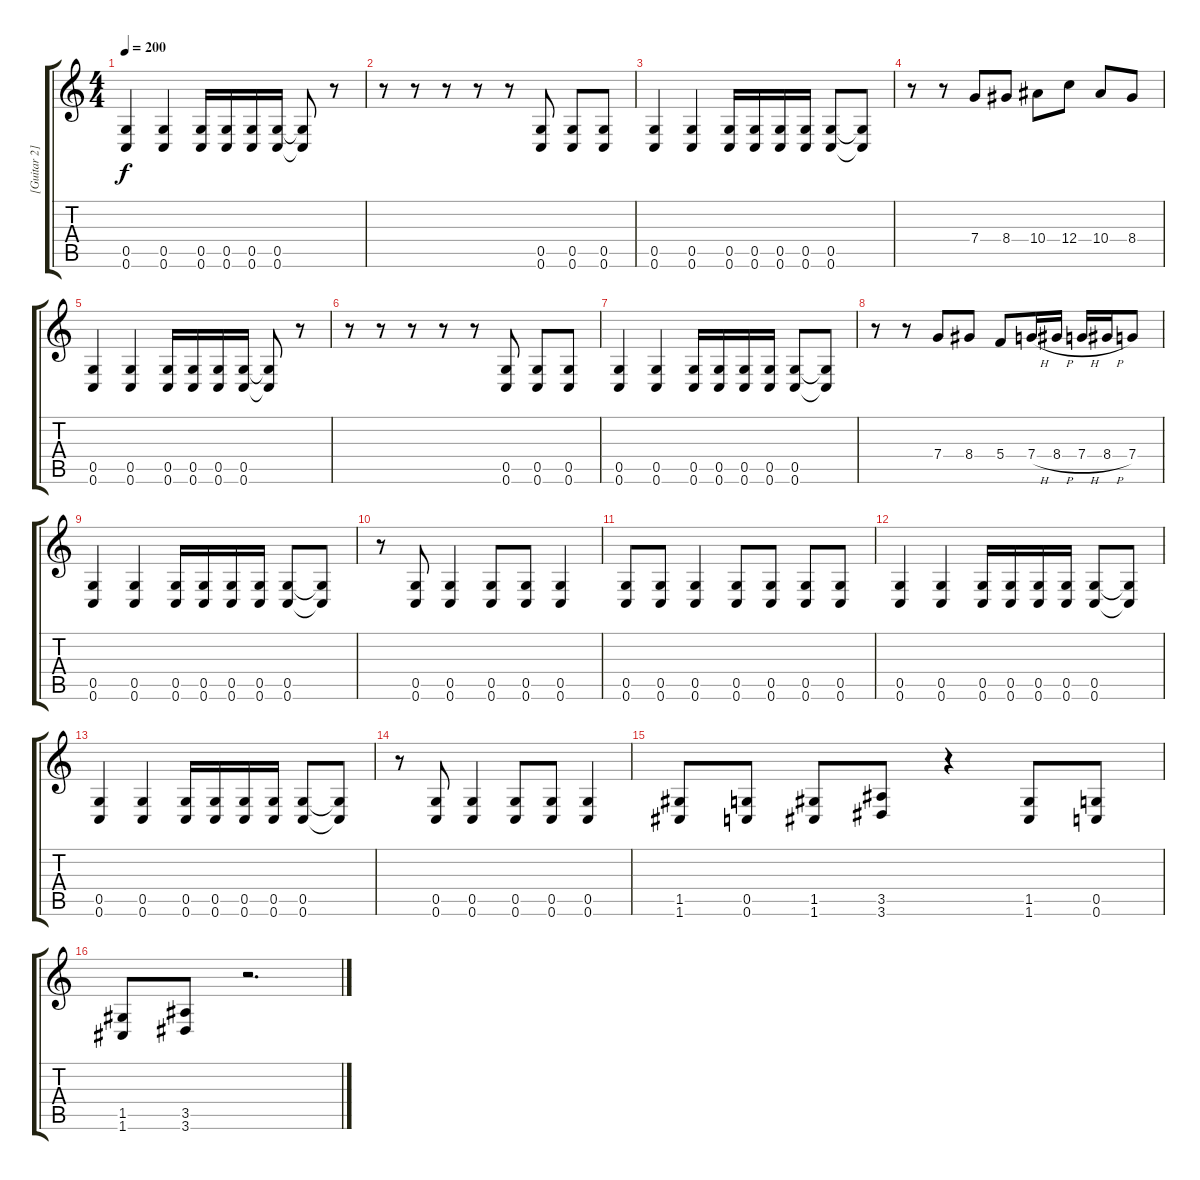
\track ("[Guitar 2]" "[Guitar 2]") {instrument distortionguitar}
\staff {score tabs}
\tuning (D4 A3 F3 C3 G2 C2) {hide}
\ts (4 4)
\tempo 200
\clef g2
\ks c
(0.5 0.6).4{dy f} (0.5 0.6).4 (0.5 0.6).16 (0.5 0.6).16 (0.5 0.6).16 (0.5 0.6).16 (0.5{t} 0.6{t}).8 r.8 |
r.8 r.8 r.8 r.8 r.8 (0.5 0.6).8 (0.5 0.6).8 (0.5 0.6).8 |
(0.5 0.6).4 (0.5 0.6).4 (0.5 0.6).16 (0.5 0.6).16 (0.5 0.6).16 (0.5 0.6).16 (0.5 0.6).8 (0.5{t} 0.6{t}).8 |
r.8 r.8 7.4.8 8.4.8 10.4.8 12.4.8 10.4.8 8.4.8 |
(0.5 0.6).4 (0.5 0.6).4 (0.5 0.6).16 (0.5 0.6).16 (0.5 0.6).16 (0.5 0.6).16 (0.5{t} 0.6{t}).8 r.8 |
r.8 r.8 r.8 r.8 r.8 (0.5 0.6).8 (0.5 0.6).8 (0.5 0.6).8 |
(0.5 0.6).4 (0.5 0.6).4 (0.5 0.6).16 (0.5 0.6).16 (0.5 0.6).16 (0.5 0.6).16 (0.5 0.6).8 (0.5{t} 0.6{t}).8 |
r.8 r.8 7.4.8 8.4.8 5.4.8 7.4{h}.16 8.4{h}.16 7.4{h}.16 8.4{h}.16 7.4.8 |
(0.5 0.6).4 (0.5 0.6).4 (0.5 0.6).16 (0.5 0.6).16 (0.5 0.6).16 (0.5 0.6).16 (0.5 0.6).8 (0.5{t} 0.6{t}).8 |
r.8 (0.5 0.6).8 (0.5 0.6).4 (0.5 0.6).8 (0.5 0.6).8 (0.5 0.6).4 |
(0.5 0.6).8 (0.5 0.6).8 (0.5 0.6).4 (0.5 0.6).8 (0.5 0.6).8 (0.5 0.6).8 (0.5 0.6).8 |
(0.5 0.6).4 (0.5 0.6).4 (0.5 0.6).16 (0.5 0.6).16 (0.5 0.6).16 (0.5 0.6).16 (0.5 0.6).8 (0.5{t} 0.6{t}).8 |
(0.5 0.6).4 (0.5 0.6).4 (0.5 0.6).16 (0.5 0.6).16 (0.5 0.6).16 (0.5 0.6).16 (0.5 0.6).8 (0.5{t} 0.6{t}).8 |
r.8 (0.5 0.6).8 (0.5 0.6).4 (0.5 0.6).8 (0.5 0.6).8 (0.5 0.6).4 |
(1.5 1.6).8 (0.5 0.6).8 (1.5 1.6).8 (3.5 3.6).8 r.4 (1.5 1.6).8 (0.5 0.6).8 |
(1.5 1.6).8 (3.5 3.6).8 r.2{d}
